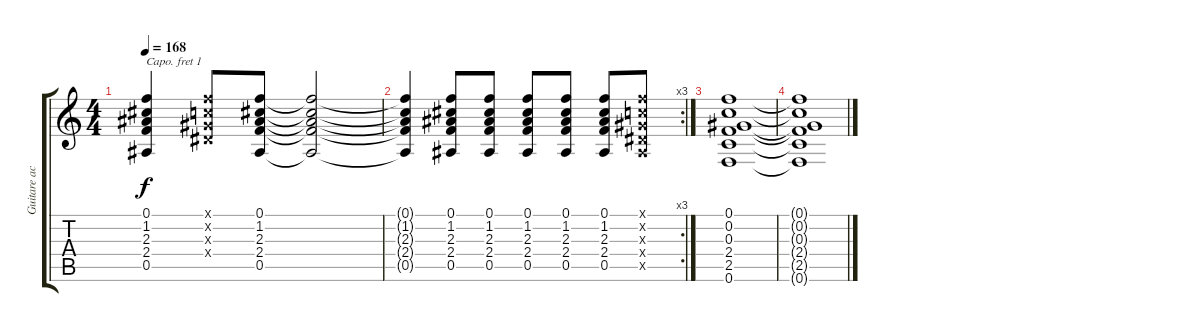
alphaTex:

\track ("Guitare acc" "Guitare ac") {instrument acousticguitarsteel}
\staff {score tabs}
\capo 1
\tuning (E4 B3 G3 D3 A2 E2) {hide}
\ts (4 4)
\tempo 168
\clef g2
\ks c
(0.1 1.2 2.3 2.4 0.5).4{dy f} (0.1{x} 0.2{x} 0.3{x} 0.4{x}).8 (0.1 1.2 2.3 2.4 0.5).8 (0.1{t} 1.2{t} 2.3{t} 2.4{t} 0.5{t}).2 |
\rc 3
(0.1{t} 1.2{t} 2.3{t} 2.4{t} 0.5{t}).4 (0.1 1.2 2.3 2.4 0.5).8 (0.1 1.2 2.3 2.4 0.5).8 (0.1 1.2 2.3 2.4 0.5).8 (0.1 1.2 2.3 2.4 0.5).8 (0.1 1.2 2.3 2.4 0.5).8 (0.1{x} 0.2{x} 0.3{x} 0.4{x} 0.5{x}).8 |
(0.1 0.2 0.3 2.4 2.5 0.6).1 |
(0.1{t} 0.2{t} 0.3{t} 2.4{t} 2.5{t} 0.6{t}).1
